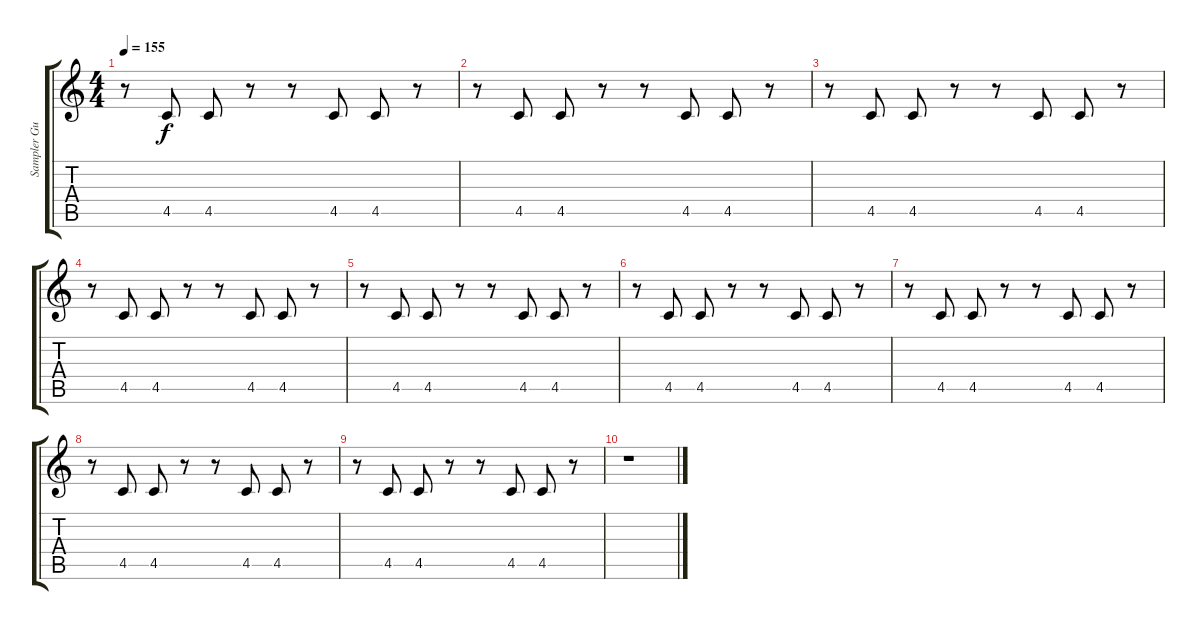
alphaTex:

\track ("Sampler Guitar" "Sampler Gu") {instrument overdrivenguitar}
\staff {score tabs}
\tuning (Eb4 Bb3 Gb3 Db3 Ab2 Eb2) {hide}
\ts (4 4)
\tempo 155
\clef g2
\ks c
r.8{dy f} 4.5.8 4.5.8 r.8 r.8 4.5.8 4.5.8 r.8 |
r.8{volume 3} 4.5.8 4.5.8 r.8 r.8 4.5.8 4.5.8 r.8 |
r.8 4.5.8 4.5.8 r.8 r.8 4.5.8 4.5.8 r.8 |
r.8 4.5.8 4.5.8 r.8 r.8 4.5.8 4.5.8 r.8 |
r.8 4.5.8 4.5.8 r.8 r.8 4.5.8 4.5.8 r.8 |
r.8 4.5.8 4.5.8 r.8 r.8 4.5.8 4.5.8 r.8 |
r.8 4.5.8 4.5.8 r.8 r.8 4.5.8 4.5.8 r.8 |
r.8 4.5.8 4.5.8 r.8 r.8 4.5.8 4.5.8 r.8 |
r.8 4.5.8 4.5.8 r.8 r.8 4.5.8 4.5.8 r.8 |
r.1
